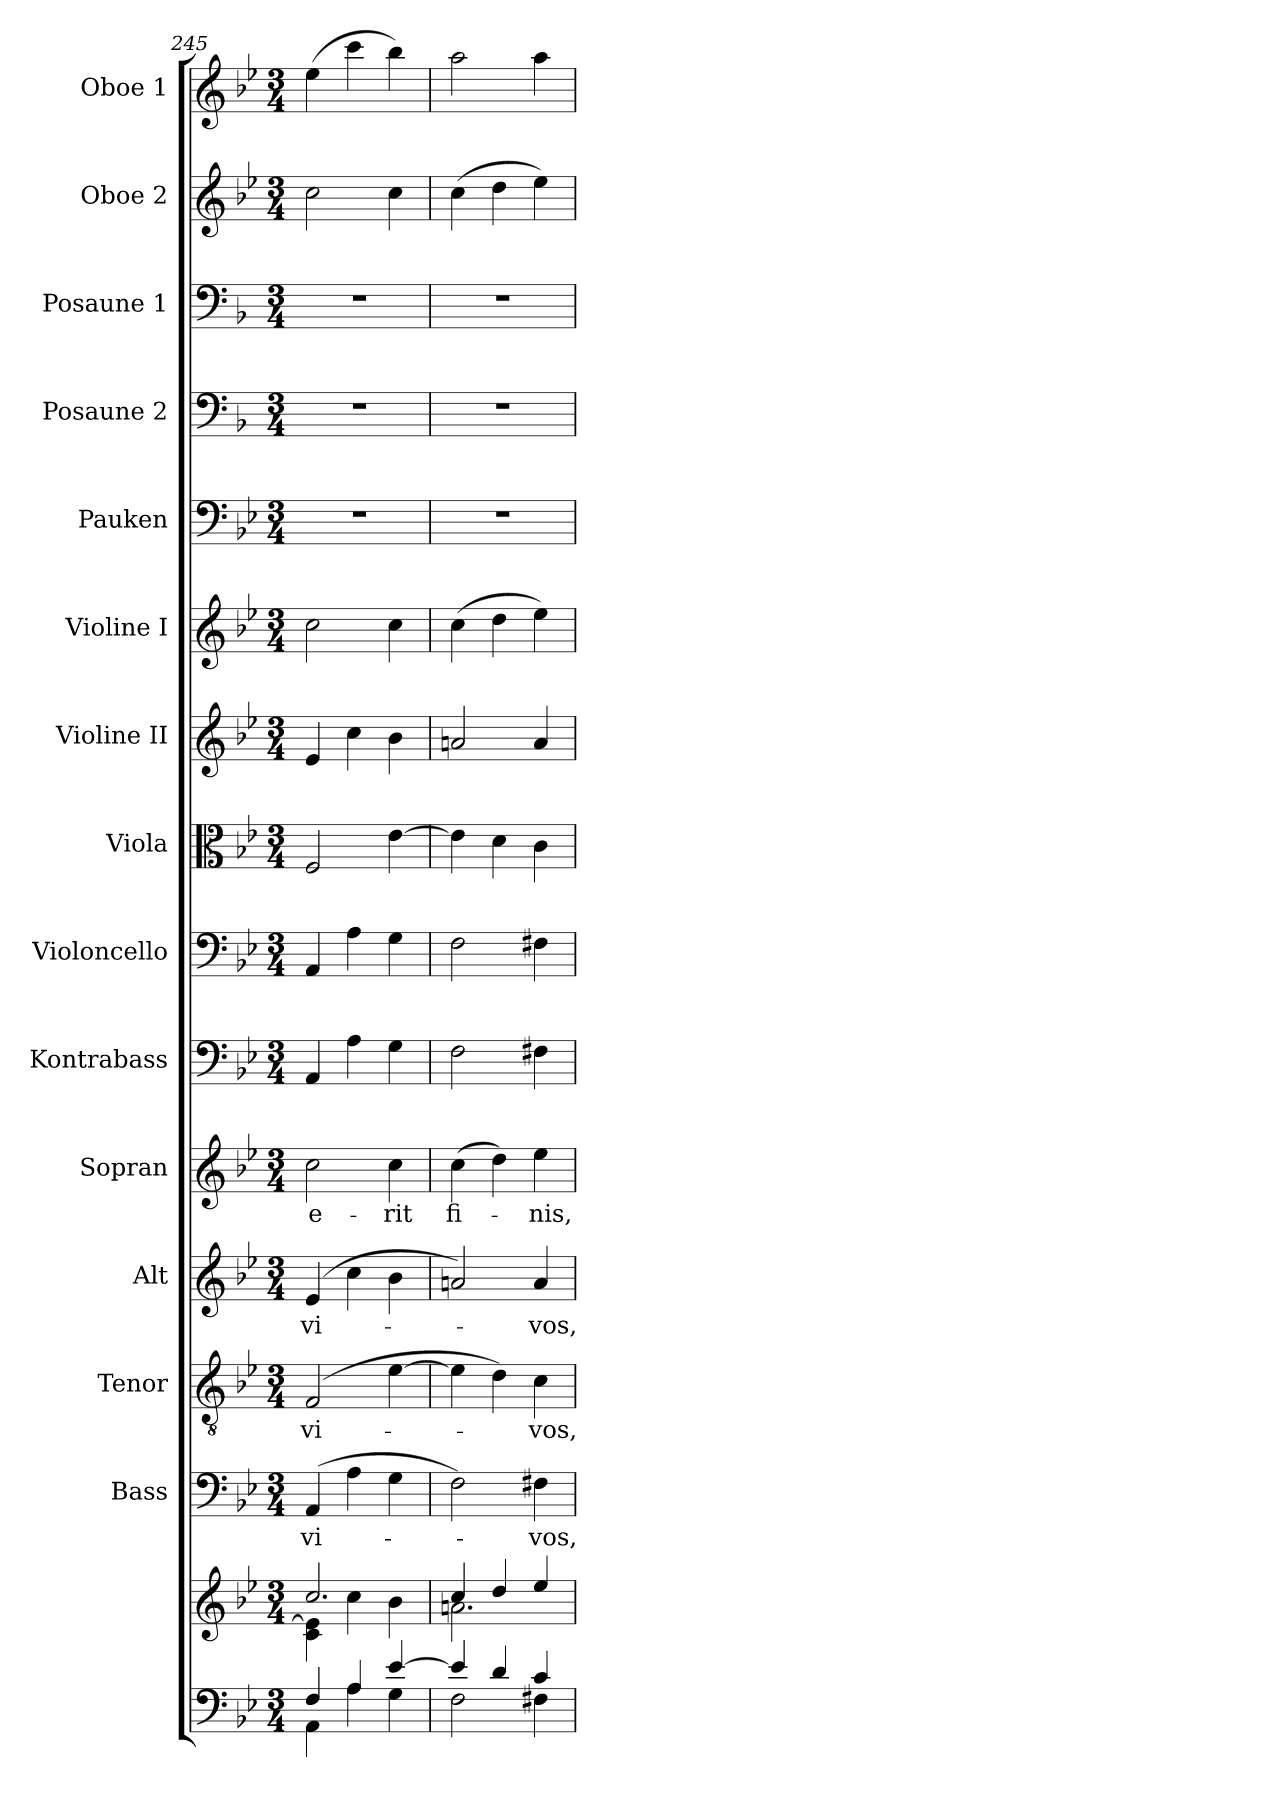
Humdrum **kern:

**kern	**kern	**kern	**text	**kern	**text	**kern	**text	**kern	**text	**kern	**kern	**kern	**kern	**kern	**kern	**kern	**kern	**kern	**kern
*part15	*part15	*part14	*part14	*part13	*part13	*part12	*part12	*part11	*part11	*part10	*part9	*part8	*part7	*part6	*part5	*part4	*part3	*part2	*part1
*staff16	*staff15	*staff14	*staff14	*staff13	*staff13	*staff12	*staff12	*staff11	*staff11	*staff10	*staff9	*staff8	*staff7	*staff6	*staff5	*staff4	*staff3	*staff2	*staff1
*	*	*I"Bass	*	*I"Tenor	*	*I"Alt	*	*I"Sopran	*	*I"Kontrabass	*I"Violoncello	*I"Viola	*I"Violine II	*I"Violine I	*I"Pauken	*I"Posaune 2	*I"Posaune 1	*I"Oboe 2	*I"Oboe 1
*	*	*I'B.	*	*I'T.	*	*I'A.	*	*I'S.	*	*I'Kb.	*I'Vc.	*I'Vla.	*I'Vl. II	*I'Vl. I	*I'Pk.	*I'Pos. 2	*I'Pos. 1	*I'Ob. 2	*I'Ob. 1
*clefF4	*clefG2	*clefF4	*	*clefGv2	*	*clefG2	*	*clefG2	*	*clefF4	*clefF4	*clefC3	*clefG2	*clefG2	*clefF4	*clefF4	*clefF4	*clefG2	*clefG2
*	*	*	*	*	*	*	*	*	*	*ITrd7c12	*	*	*	*	*	*ITrd4c7	*ITrd4c7	*	*
*k[b-e-]	*k[b-e-]	*k[b-e-]	*	*k[b-e-]	*	*k[b-e-]	*	*k[b-e-]	*	*k[b-e-]	*k[b-e-]	*k[b-e-]	*k[b-e-]	*k[b-e-]	*k[b-e-]	*k[b-e-]	*k[b-e-]	*k[b-e-]	*k[b-e-]
*B-:	*B-:	*B-:	*	*B-:	*	*B-:	*	*B-:	*	*B-:	*B-:	*B-:	*B-:	*B-:	*B-:	*B-:	*B-:	*B-:	*B-:
*M3/4	*M3/4	*M3/4	*	*M3/4	*	*M3/4	*	*M3/4	*	*M3/4	*M3/4	*M3/4	*M3/4	*M3/4	*M3/4	*M3/4	*M3/4	*M3/4	*M3/4
=245	=245	=245	=245	=245	=245	=245	=245	=245	=245	=245	=245	=245	=245	=245	=245	=245	=245	=245	=245
*^	*^	*	*	*	*	*	*	*	*	*	*	*	*	*	*	*	*	*	*
!	!	!	!	!	!LO:LY:b	!	!LO:LY:b	!	!LO:LY:b	!	!LO:LY:b	!	!	!	!	!	!	!	!	!	!
4F/	4AA\	2.cc/	4c\ 4e-\]	(4AA/	vi-	(2F/	vi-	(4e-/	vi-	2cc\	e-	4AAA/	4AA/	2F/	4e-/	2cc\	2.r	2.r	2.r	2cc\	(>4ee-\
4A/	4A\	.	4cc\	4A\	.	.	.	4cc\	.	.	.	4AA\	4A\	.	4cc\	.	.	.	.	.	4ccc\
!	!	!	!	!	!	!	!	!	!	!	!LO:LY:b	!	!	!	!	!	!	!	!	!	!
[>4e-/	4G\	.	4b-\	4G\	.	[4e-\	.	4b-\	.	4cc\	-rit	4GG\	4G\	[4e-\	4b-\	4cc\	.	.	.	4cc\	4bb-\)
=246	=246	=246	=246	=246	=246	=246	=246	=246	=246	=246	=246	=246	=246	=246	=246	=246	=246	=246	=246	=246	=246
!	!	!	!	!	!	!	!	!	!	!	!LO:LY:b	!	!	!	!	!	!	!	!	!	!
4e-/]	2F\	4cc/	2.an\	2F\)	.	4e-\]	.	2an/)	.	(>4cc\	fi-	2FF\	2F\	4e-\]	2an/	(>4cc\	2.r	2.r	2.r	(>4cc\	2aa\
4d/	.	4dd/	.	.	.	4d\)	.	.	.	4dd\)	.	.	.	4d\	.	4dd\	.	.	.	4dd\	.
!	!	!	!	!	!LO:LY:b	!	!LO:LY:b	!	!LO:LY:b	!	!LO:LY:b	!	!	!	!	!	!	!	!	!	!
4c/	4F#X\	4ee-/	.	4F#X\	-vos,	4c\	-vos,	4a/	-vos,	4ee-\	-nis,	4FF#X\	4F#X\	4c\	4a/	4ee-\)	.	.	.	4ee-\)	4aa\
*v	*v	*	*	*	*	*	*	*	*	*	*	*	*	*	*	*	*	*	*	*	*
*	*v	*v	*	*	*	*	*	*	*	*	*	*	*	*	*	*	*	*	*	*
=	=	=	=	=	=	=	=	=	=	=	=	=	=	=	=	=	=	=	=
*-	*-	*-	*-	*-	*-	*-	*-	*-	*-	*-	*-	*-	*-	*-	*-	*-	*-	*-	*-
